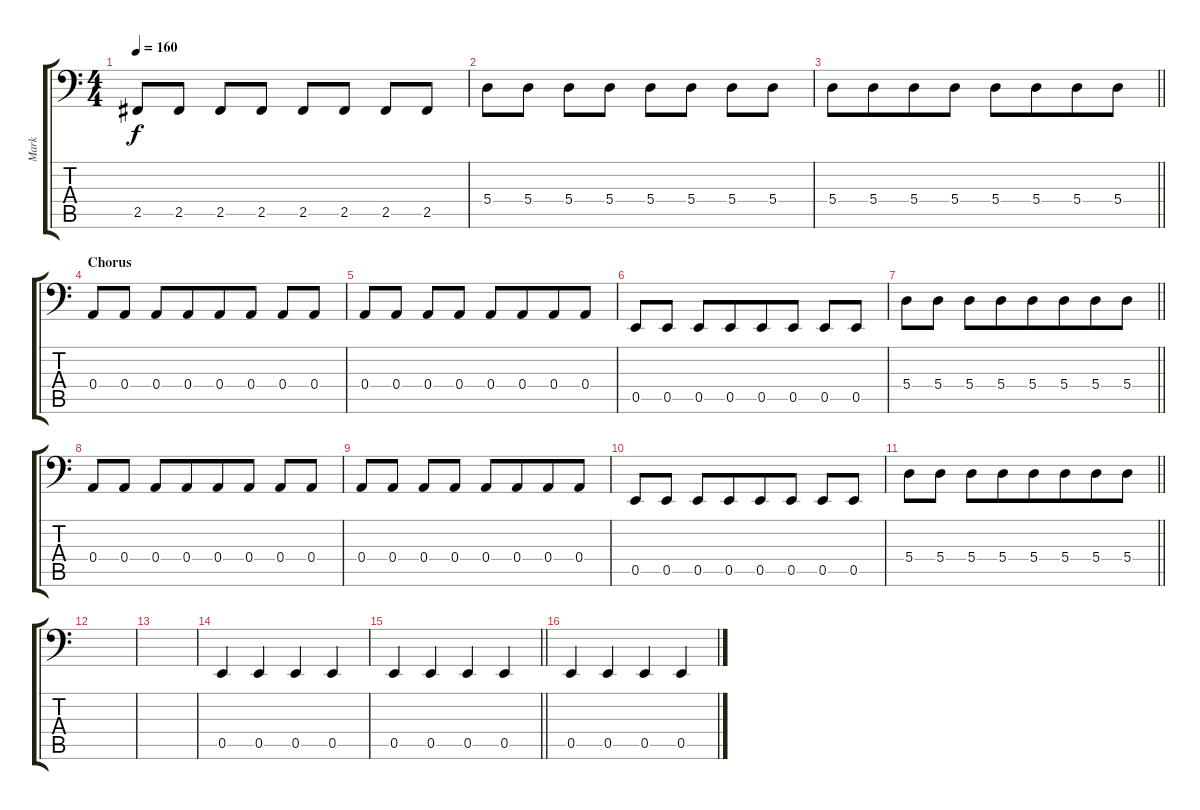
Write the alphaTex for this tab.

\track ("Mark" "Mark") {instrument electricbassfinger}
\staff {score tabs}
\tuning (C3 G2 D2 A1 E1 B0) {hide}
\ts (4 4)
\tempo 160
\clef f4
\ks c
2.5.8{dy f beam merge} 2.5.8 2.5.8 2.5.8 2.5.8{beam merge} 2.5.8 2.5.8 2.5.8 |
5.4.8{beam merge} 5.4.8 5.4.8 5.4.8 5.4.8 5.4.8 5.4.8 5.4.8 |
\barLineRight lightlight
5.4.8 5.4.8{beam merge} 5.4.8{beam merge} 5.4.8 5.4.8{beam merge} 5.4.8{beam merge} 5.4.8{beam merge} 5.4.8 |
\section ("" "Chorus")
0.4.8 0.4.8 0.4.8 0.4.8{beam merge} 0.4.8{beam merge} 0.4.8 0.4.8{beam merge} 0.4.8 |
0.4.8 0.4.8 0.4.8{beam merge} 0.4.8 0.4.8 0.4.8{beam merge} 0.4.8 0.4.8 |
0.5.8 0.5.8 0.5.8 0.5.8{beam merge} 0.5.8{beam merge} 0.5.8 0.5.8 0.5.8 |
\barLineRight lightlight
5.4.8{beam merge} 5.4.8 5.4.8 5.4.8{beam merge} 5.4.8{beam merge} 5.4.8{beam merge} 5.4.8 5.4.8 |
0.4.8 0.4.8 0.4.8 0.4.8{beam merge} 0.4.8{beam merge} 0.4.8 0.4.8{beam merge} 0.4.8 |
0.4.8 0.4.8 0.4.8{beam merge} 0.4.8 0.4.8 0.4.8{beam merge} 0.4.8 0.4.8 |
0.5.8 0.5.8 0.5.8 0.5.8{beam merge} 0.5.8{beam merge} 0.5.8 0.5.8 0.5.8 |
\barLineRight lightlight
5.4.8{beam merge} 5.4.8 5.4.8 5.4.8{beam merge} 5.4.8{beam merge} 5.4.8{beam merge} 5.4.8 5.4.8 |
|
|
0.5.4{beam merge} 0.5.4 0.5.4{beam merge} 0.5.4 |
\barLineRight lightlight
0.5.4{beam merge} 0.5.4 0.5.4{beam merge} 0.5.4 |
0.5.4 0.5.4 0.5.4{beam merge} 0.5.4
